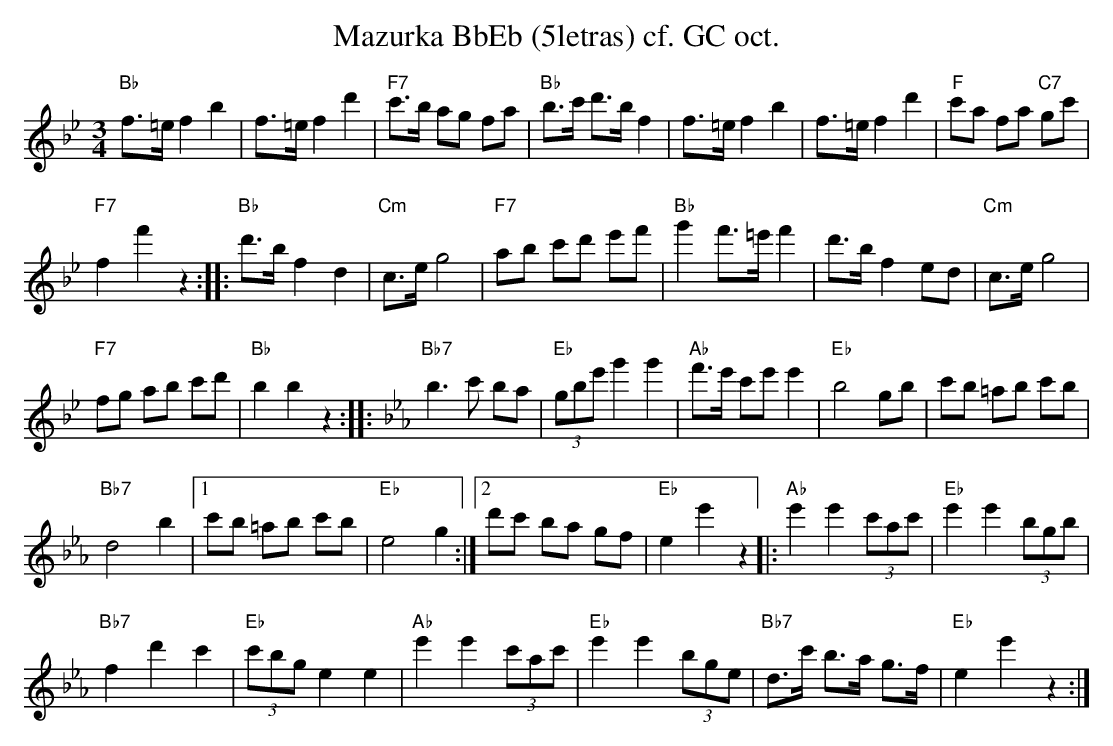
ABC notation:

X:1
T:Mazurka BbEb (5letras) cf. GC oct.
M:3/4
L:1/8
K:Bbmaj%%MIDI gchordon
"Bb"f>=ef2b2 | f>=ef2d'2 | "F7"c'>b ag fa | "Bb"b>c' d'>bf2 | f>=ef2b2 | f>=ef2d'2 | "F"c'a fa "C7"gc' |
"F7"f2f'2z2 :: "Bb"d'>bf2d2 | "Cm"c>eg4 | "F7"ab c'd' e'f' | "Bb"g'2f'>=e'f'2 | d'>bf2ed | "Cm"c>eg4 |
"F7"fg ab c'd' | "Bb"b2b2z2 :: [K:Ebmaj] "Bb7"b3c' ba | "Eb"(3gbe'g'2g'2 | "Ab"f'>e' c'e'e'2 | "Eb"b4gb | c'b =ab c'b |
"Bb7"d4b2 |1 c'b =ab c'b | "Eb"e4g2 :|2 d'c' ba gf | "Eb"e2e'2z2 |: "Ab"e'2e'2 (3c'ac' | "Eb"e'2e'2 (3bgb |
"Bb7"f2d'2c'2 | (3"Eb"c'bg e2e2 | "Ab"e'2e'2 (3c'ac' | "Eb"e'2e'2 (3bge | "Bb7"d>c' b>a g>f | "Eb"e2e'2z2 :|
